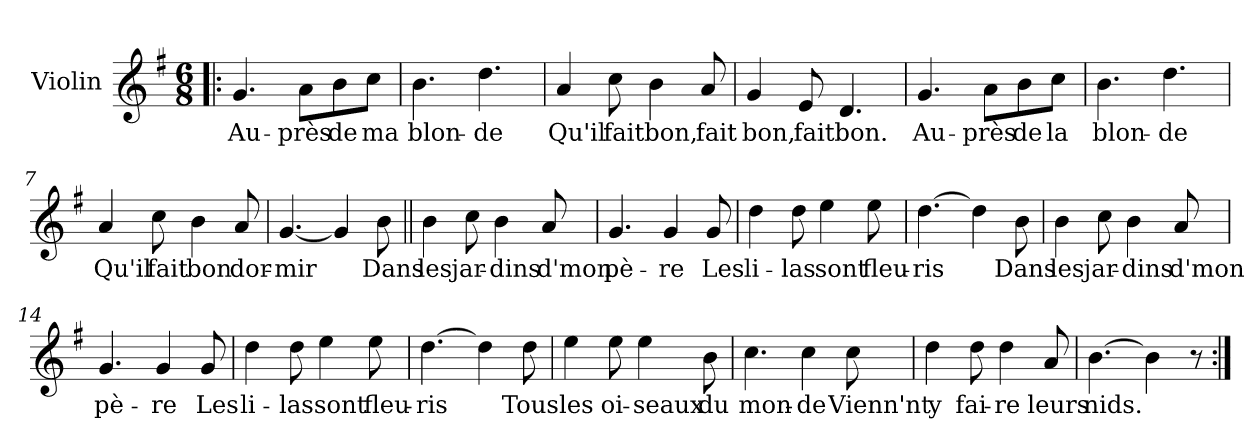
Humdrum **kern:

**kern	**text
*part1	*part1
*staff1	*staff1
*I"Violin	*
*I'Vln	*
*clefG2	*
*k[f#]	*
*G:	*
*M6/8	*
=1!|:	=1!|:
4.g/	Au-
8a/L	-près
8b\	de
8cc\J	ma
=2	=2
4.b\	blon-
4.dd\	-de
=3	=3
4a/	Qu'il
8cc\	fait
4b\	bon,
8a/	fait
=4	=4
4g/	bon,
8e/	fait
4.d/	bon.
!!LO:LB:g=z
=5	=5
4.g/	Au-
8a/L	-près
8b\	de
8cc\J	la
=6	=6
4.b\	blon-
4.dd\	-de
=7	=7
4a/	Qu'il
8cc\	fait
4b\	bon
8a/	dor-
=8	=8
[4.g/	mir
4g/]	.
8b\	Dans
!!LO:LB:g=z
=9||	=9||
4b\	les
8cc\	jar-
4b\	-dins
8a/	d'mon
=10	=10
4.g/	pè-
4g/	-re
8g/	Les
=11	=11
4dd\	li-
8dd\	-las
4ee\	sont
8ee\	fleu-
=12	=12
[4.dd\	-ris
4dd\]	.
8b\	Dans
!!LO:LB:g=z
=13	=13
4b\	les
8cc\	jar-
4b\	-dins
8a/	d'mon
=14	=14
4.g/	pè-
4g/	re
8g/	Les
=15	=15
4dd\	li-
8dd\	-las
4ee\	sont
8ee\	fleu-
=16	=16
[4.dd\	-ris
4dd\]	.
8dd\	Tous
!!LO:LB:g=z
=17	=17
4ee\	les
8ee\	oi-
4ee\	-seaux
8b\	du
=18	=18
4.cc\	mon-
4cc\	-de
8cc\	Vienn'nt
=19	=19
4dd\	y
8dd\	fai-
4dd\	-re
8a/	leurs
=20	=20
[4.b\	nids.
4b\]	.
8r	.
=:|!	=:|!
*-	*-
